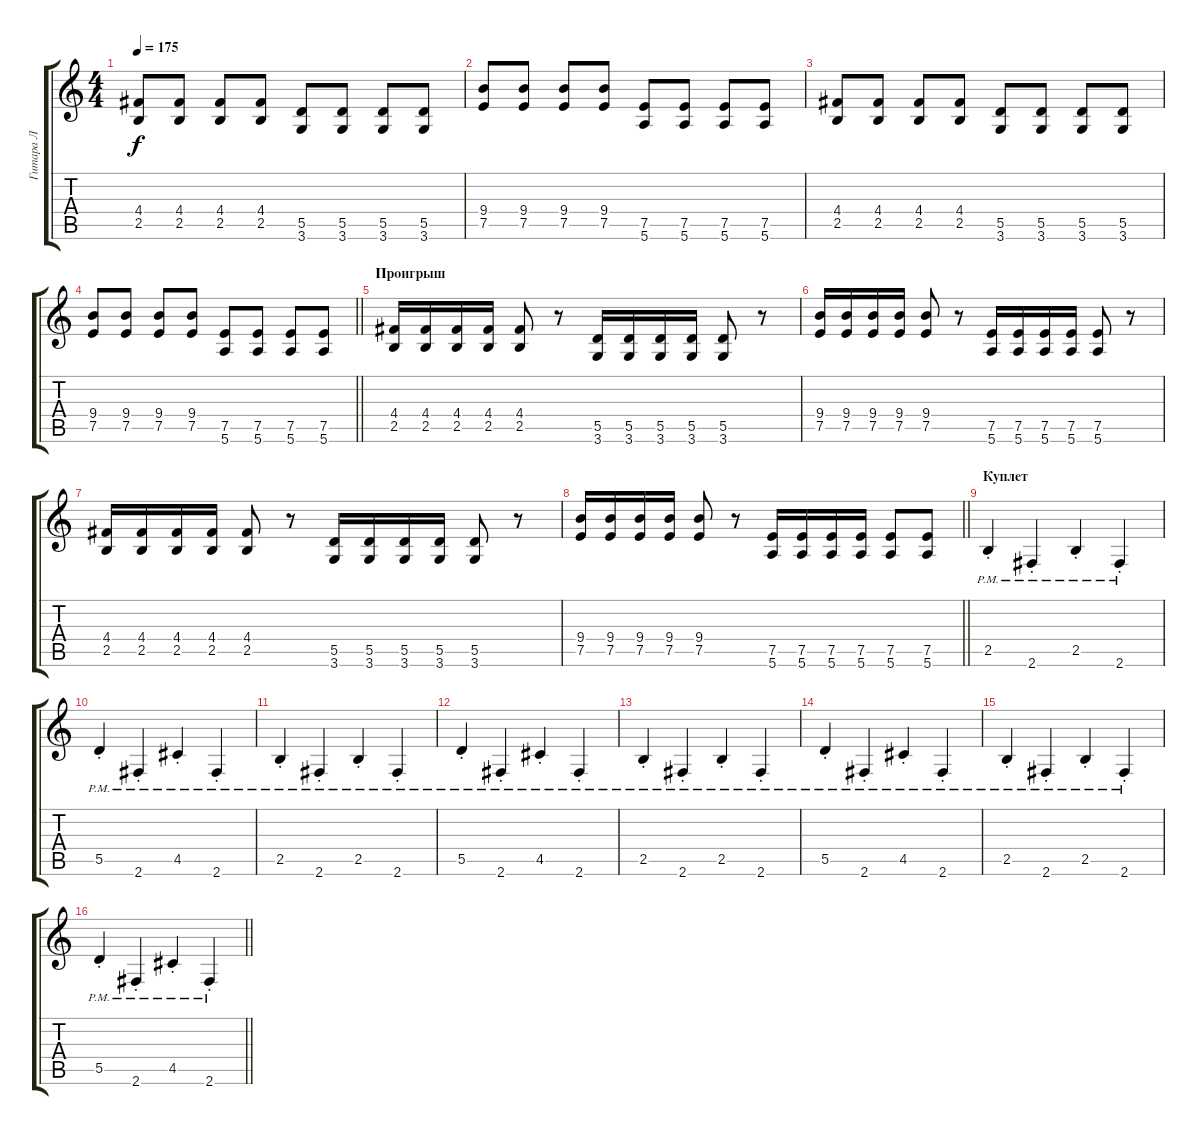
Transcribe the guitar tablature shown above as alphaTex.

\track ("Гитара Л" "Гитара Л") {instrument overdrivenguitar}
\staff {score tabs}
\tuning (E4 B3 G3 D3 A2 E2) {hide}
\ts (4 4)
\tempo 175
\clef g2
\ks c
(4.4 2.5).8{dy f} (4.4 2.5).8 (4.4 2.5).8 (4.4 2.5).8 (5.5 3.6).8 (5.5 3.6).8 (5.5 3.6).8 (5.5 3.6).8 |
(9.4 7.5).8 (9.4 7.5).8 (9.4 7.5).8 (9.4 7.5).8 (7.5 5.6).8 (7.5 5.6).8 (7.5 5.6).8 (7.5 5.6).8 |
(4.4 2.5).8 (4.4 2.5).8 (4.4 2.5).8 (4.4 2.5).8 (5.5 3.6).8 (5.5 3.6).8 (5.5 3.6).8 (5.5 3.6).8 |
\barLineRight lightlight
(9.4 7.5).8 (9.4 7.5).8 (9.4 7.5).8 (9.4 7.5).8 (7.5 5.6).8 (7.5 5.6).8 (7.5 5.6).8 (7.5 5.6).8 |
\section ("" "Проигрыш")
(4.4 2.5).16 (4.4 2.5).16 (4.4 2.5).16 (4.4 2.5).16 (4.4 2.5).8 r.8 (5.5 3.6).16 (5.5 3.6).16 (5.5 3.6).16 (5.5 3.6).16 (5.5 3.6).8 r.8 |
(9.4 7.5).16 (9.4 7.5).16 (9.4 7.5).16 (9.4 7.5).16 (9.4 7.5).8 r.8 (7.5 5.6).16 (7.5 5.6).16 (7.5 5.6).16 (7.5 5.6).16 (7.5 5.6).8 r.8 |
(4.4 2.5).16 (4.4 2.5).16 (4.4 2.5).16 (4.4 2.5).16 (4.4 2.5).8 r.8 (5.5 3.6).16 (5.5 3.6).16 (5.5 3.6).16 (5.5 3.6).16 (5.5 3.6).8 r.8 |
\barLineRight lightlight
(9.4 7.5).16 (9.4 7.5).16 (9.4 7.5).16 (9.4 7.5).16 (9.4 7.5).8 r.8 (7.5 5.6).16 (7.5 5.6).16 (7.5 5.6).16 (7.5 5.6).16 (7.5 5.6).8 (7.5 5.6).8 |
\section ("" "Куплет")
2.5{pm st}.4 2.6{pm st}.4 2.5{pm st}.4 2.6{pm st}.4 |
5.5{pm st}.4 2.6{pm st}.4 4.5{pm st}.4 2.6{pm st}.4 |
2.5{pm st}.4 2.6{pm st}.4 2.5{pm st}.4 2.6{pm st}.4 |
5.5{pm st}.4 2.6{pm st}.4 4.5{pm st}.4 2.6{pm st}.4 |
2.5{pm st}.4 2.6{pm st}.4 2.5{pm st}.4 2.6{pm st}.4 |
5.5{pm st}.4 2.6{pm st}.4 4.5{pm st}.4 2.6{pm st}.4 |
2.5{pm st}.4 2.6{pm st}.4 2.5{pm st}.4 2.6{pm st}.4 |
\barLineRight lightlight
5.5{pm st}.4 2.6{pm st}.4 4.5{pm st}.4 2.6{pm st}.4
